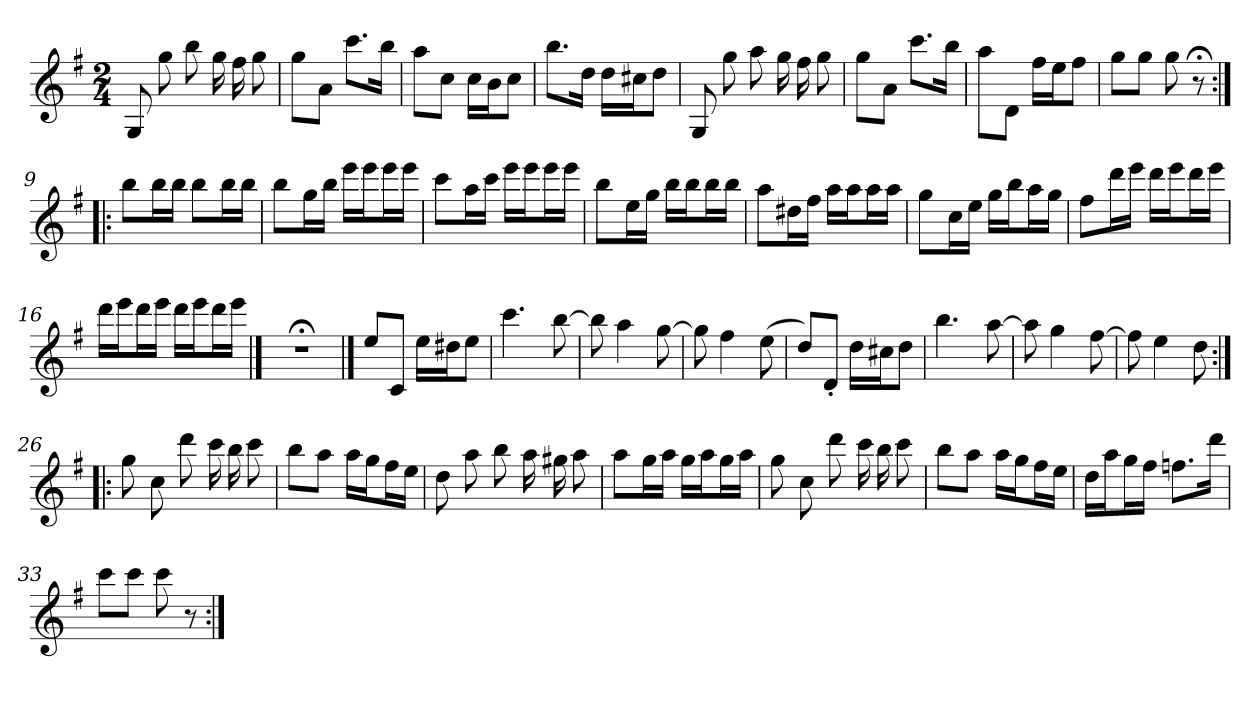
**kern
*part1
*staff1
*clefG2
*k[f#]
*G:
*M2/4
*MM120
=1
8G
8gg
8bb
16gg
16ff#
8gg
=2
8gg\L
8a\J
8.ccc\L
16bb\Jk
=3
8aa\L
8cc\J
16cc\LL
16b\J
8cc\J
=4
8.bb\L
16dd\Jk
16dd\LL
16cc#X\J
8dd\J
=5
8G
8gg
8aa
16gg
16ff#
8gg
=6
8gg\L
8a\J
8.ccc\L
16bb\Jk
=7
8aa\L
8d\J
16ff#\LL
16ee\J
8ff#\J
=8
8gg\L
8gg\J
8gg
8r;<
=9:|!|:
8bb\L
16bb\L
16bb\JJ
8bb\L
16bb\L
16bb\JJ
=10
8bb\L
16gg\L
16bb\JJ
16eee\LL
16eee\J
16eee\L
16eee\JJ
=11
8ccc\L
16aa\L
16ccc\JJ
16eee\LL
16eee\J
16eee\L
16eee\JJ
=12
8bb\L
16ee\L
16gg\JJ
16bb\LL
16bb\J
16bb\L
16bb\JJ
=13
8aa\L
16dd#X\L
16ff#\JJ
16aa\LL
16aa\J
16aa\L
16aa\JJ
=14
8gg\L
16cc\L
16ee\JJ
16gg\LL
16bb\J
16aa\L
16gg\JJ
=15
8ff#\L
16ddd\L
16eee\JJ
16ddd\LL
16eee\J
16ddd\L
16eee\JJ
=16
16ddd\LL
16eee\J
16ddd\L
16eee\JJ
16ddd\LL
16eee\J
16ddd\L
16eee\JJ
==17
2r;<
==18
8ee/L
8c/J
16ee\LL
16dd#X\J
8ee\J
=19
4.ccc
[8bb
=20
8bb]
4aa
[8gg
=21
8gg]
4ff#
(8ee
=22
8dd/L)
8d'/J
16dd\LL
16cc#X\J
8dd\J
=23
4.bb
[8aa
=24
8aa]
4gg
[8ff#
=25
8ff#]
4ee
8dd
=26:|!|:
8gg
8cc
8ddd
16ccc
16bb
8ccc
=27
8bb\L
8aa\J
16aa\LL
16gg\J
16ff#\L
16ee\JJ
=28
8dd
8aa
8bb
16aa
16gg#X
8aa
=29
8aa\L
16gg\L
16aa\JJ
16gg\LL
16aa\J
16gg\L
16aa\JJ
=30
8gg
8cc
8ddd
16ccc
16bb
8ccc
=31
8bb\L
8aa\J
16aa\LL
16gg\J
16ff#\L
16ee\JJ
=32
16dd\LL
16aa\J
16gg\L
16ff#\JJ
8.ffn\L
16ddd\Jk
=33
8ccc\L
8ccc\J
8ccc
8r
=:|!
*-
